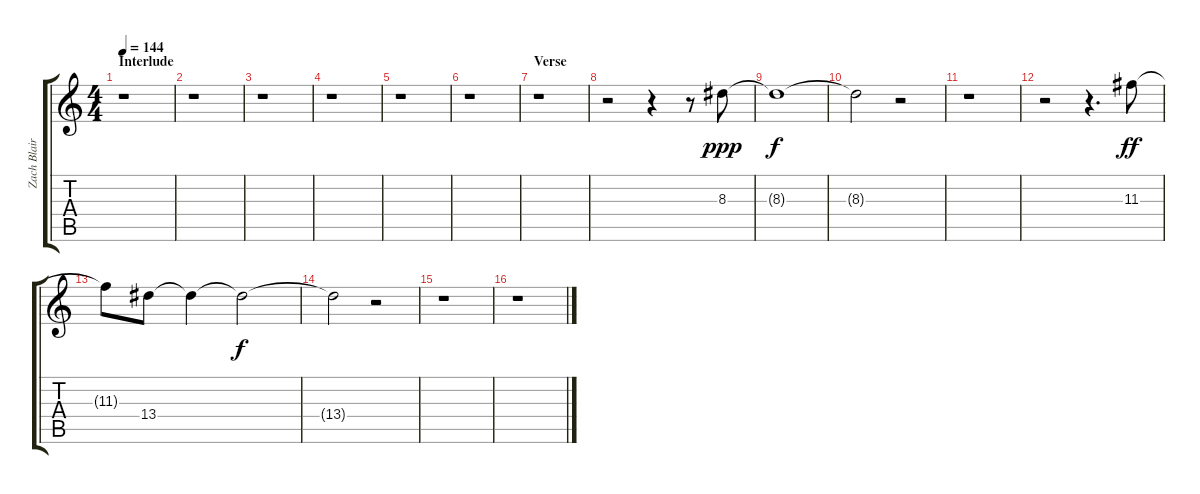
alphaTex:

\track ("Zach Blair - Vocals" "Zach Blair") {instrument distortionguitar}
\staff {score tabs}
\tuning (E4 B3 G3 D3 A2 E2) {hide}
\ts (4 4)
\section ("" "Interlude")
\tempo 144
\clef g2
\ks c
r.1{dy f} |
r.1 |
r.1 |
r.1 |
r.1 |
r.1 |
\section ("" "Verse")
r.1 |
r.2 r.4 r.8 8.3.8{dy ppp} |
8.3{t}.1{dy f} |
8.3{t}.2 r.2 |
r.1 |
r.2 r.4{d} 11.3.8{dy ff} |
11.3{t}.8 13.4.8 13.4{t}.4 13.4{t}.2{dy f} |
13.4{t}.2 r.2 |
r.1 |
r.1
